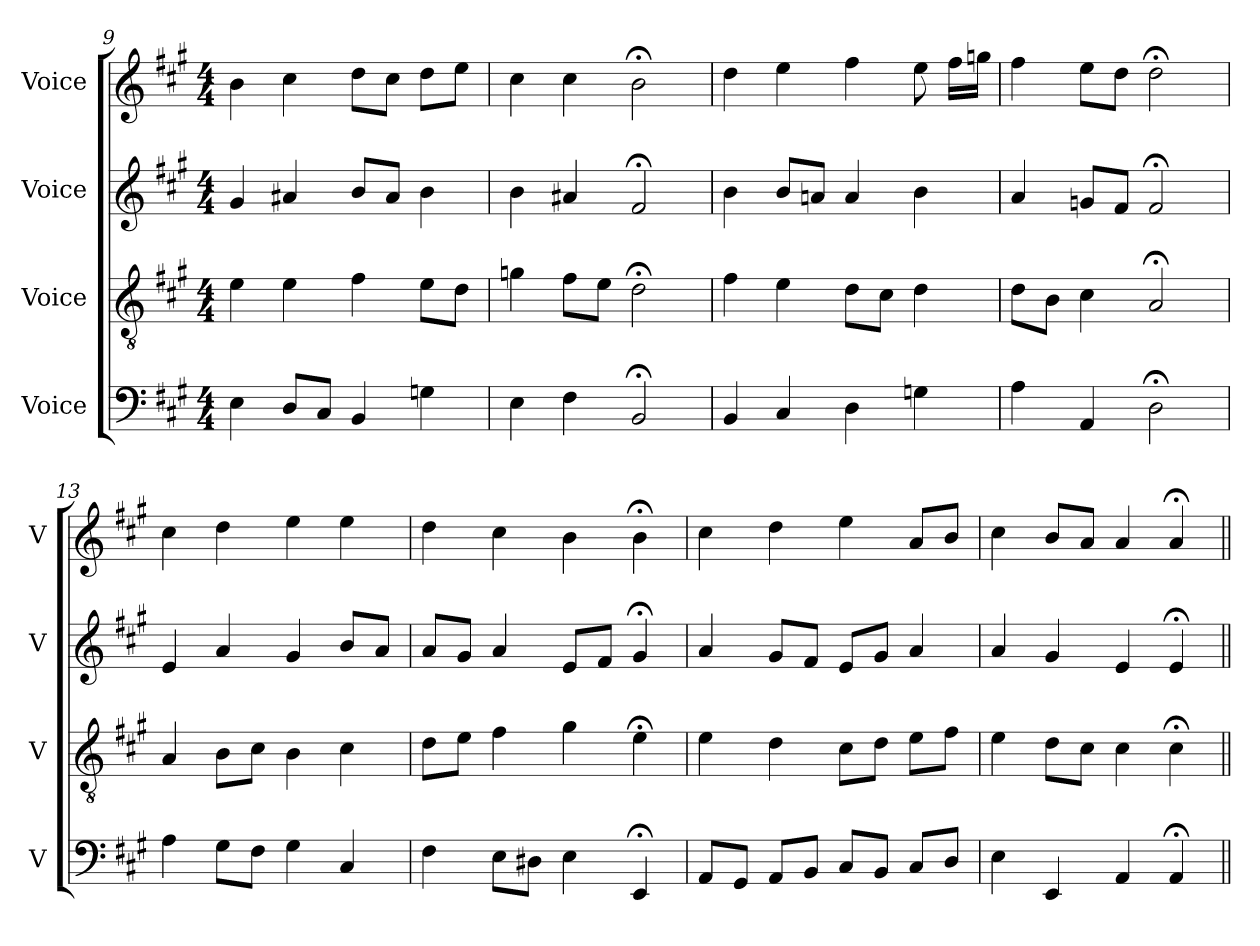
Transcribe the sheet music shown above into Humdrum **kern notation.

**kern	**kern	**kern	**kern
*part4	*part3	*part2	*part1
*staff4	*staff3	*staff2	*staff1
*I"Voice	*I"Voice	*I"Voice	*I"Voice
*I'V	*I'V	*I'V	*I'V
*clefF4	*clefGv2	*clefG2	*clefG2
*k[f#c#g#]	*k[f#c#g#]	*k[f#c#g#]	*k[f#c#g#]
*M4/4	*M4/4	*M4/4	*M4/4
=9	=9	=9	=9
4E\	4e\	4g#/	4b\
8D/L	4e\	4a#X/	4cc#\
8C#/J	.	.	.
4BB/	4f#\	8b/L	8dd\L
.	.	8a#/J	8cc#\J
4Gn\	8e\L	4b\	8dd\L
.	8d\J	.	8ee\J
=10	=10	=10	=10
4E\	4gn\	4b\	4cc#\
4F#\	8f#\L	4a#X/	4cc#\
.	8e\J	.	.
2BB;/	2d;\	2f#;/	2b;\
=11	=11	=11	=11
4BB/	4f#\	4b\	4dd\
4C#/	4e\	8b/L	4ee\
.	.	8an/J	.
4D\	8d\L	4a/	4ff#\
.	8c#\J	.	.
4Gn\	4d\	4b\	8ee\
.	.	.	16ff#\LL
.	.	.	16ggn\JJ
=12	=12	=12	=12
4A\	8d\L	4a/	4ff#\
.	8B\J	.	.
4AA/	4c#\	8gn/L	8ee\L
.	.	8f#/J	8dd\J
2D;\	2A;/	2f#;/	2dd;\
!!LO:PB:g=z
=13	=13	=13	=13
4A\	4A/	4e/	4cc#\
8G#\L	8B\L	4a/	4dd\
8F#\J	8c#\J	.	.
4G#\	4B\	4g#/	4ee\
4C#/	4c#\	8b/L	4ee\
.	.	8a/J	.
=14	=14	=14	=14
4F#\	8d\L	8a/L	4dd\
.	8e\J	8g#/J	.
8E\L	4f#\	4a/	4cc#\
8D#X\J	.	.	.
4E\	4g#\	8e/L	4b\
.	.	8f#/J	.
4EE;/	4e;\	4g#;/	4b;\
=15	=15	=15	=15
8AA/L	4e\	4a/	4cc#\
8GG#/J	.	.	.
8AA/L	4d\	8g#/L	4dd\
8BB/J	.	8f#/J	.
8C#/L	8c#\L	8e/L	4ee\
8BB/J	8d\J	8g#/J	.
8C#/L	8e\L	4a/	8a/L
8D/J	8f#\J	.	8b/J
=16	=16	=16	=16
4E\	4e\	4a/	4cc#\
4EE/	8d\L	4g#/	8b/L
.	8c#\J	.	8a/J
4AA/	4c#\	4e/	4a/
4AA;/	4c#;\	4e;/	4a;/
=||	=||	=||	=||
*-	*-	*-	*-
